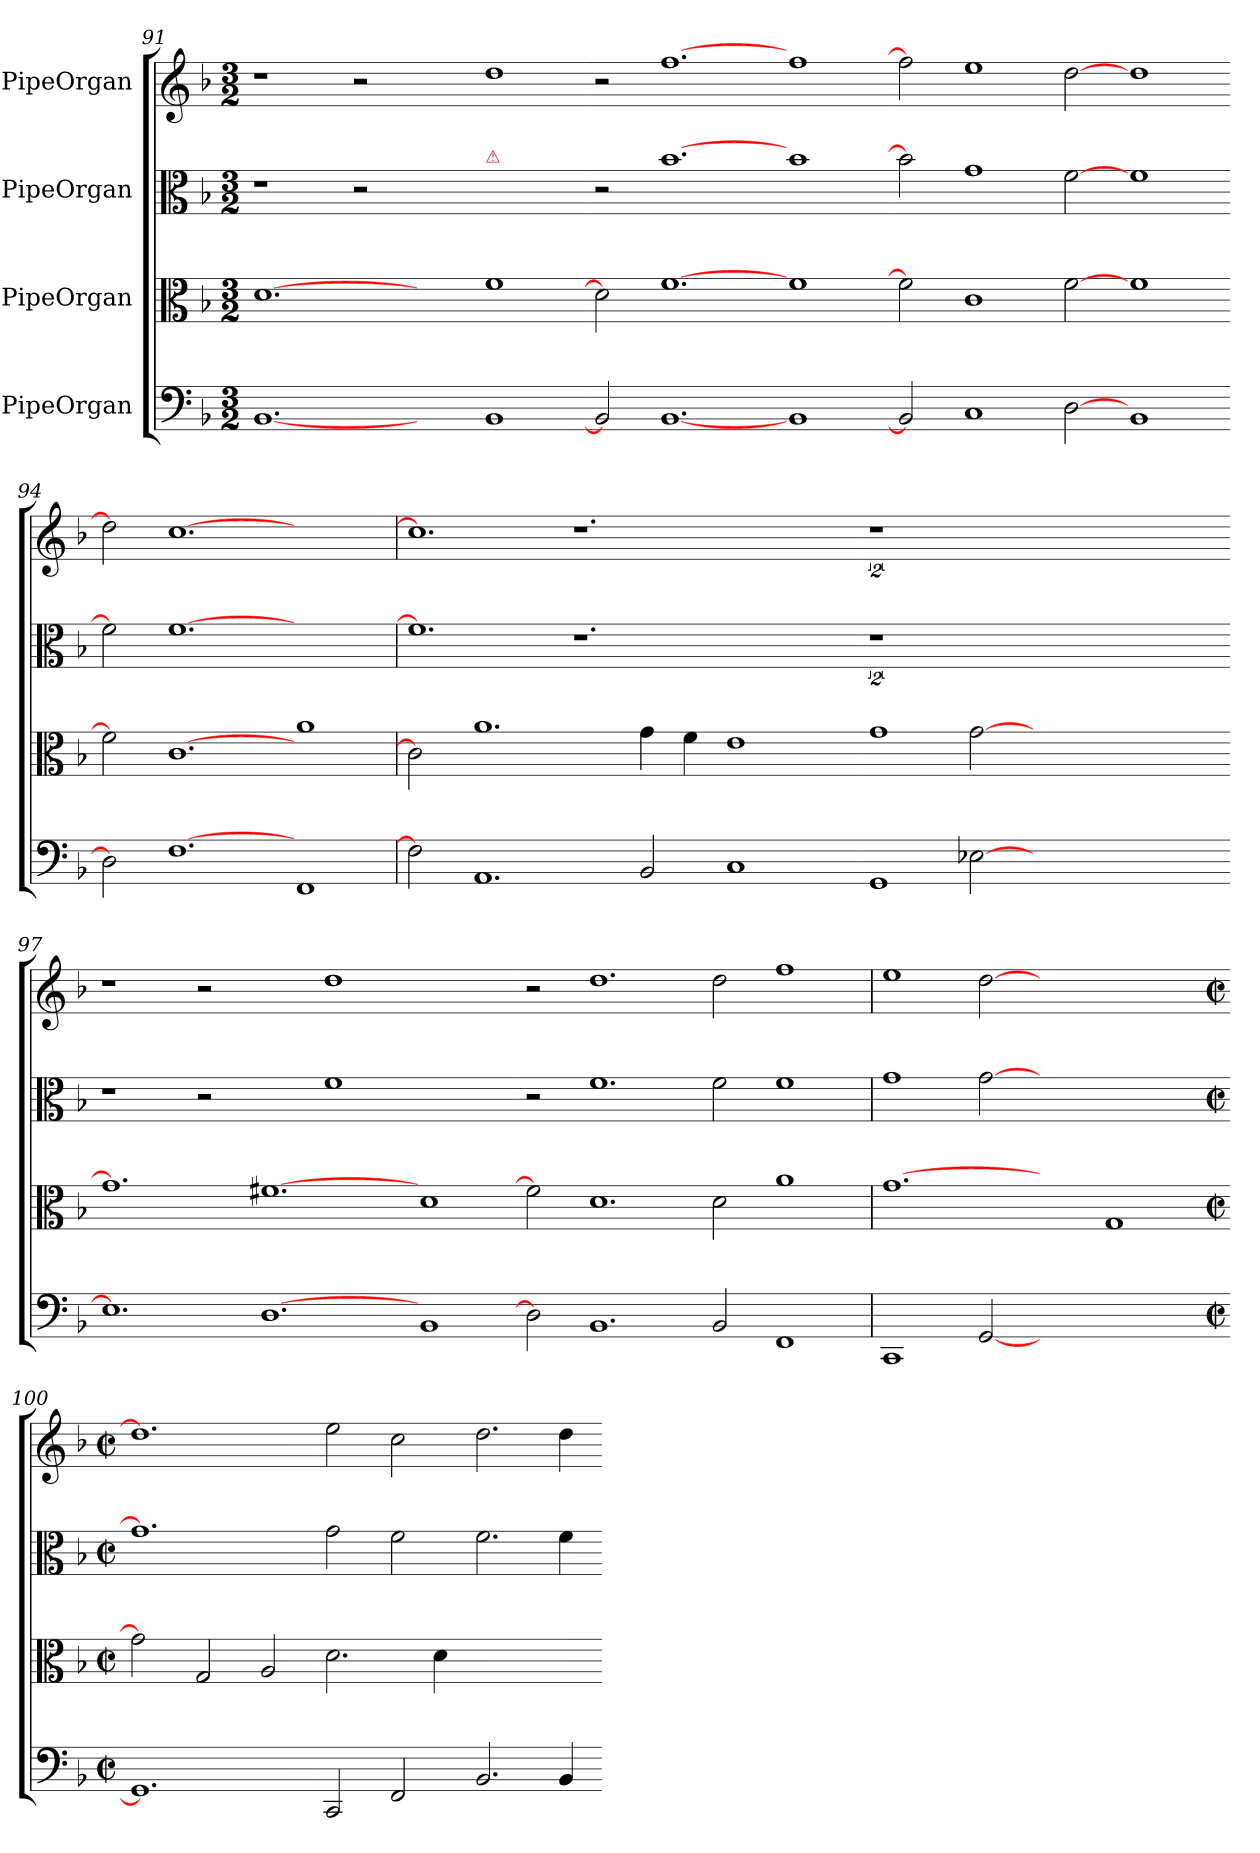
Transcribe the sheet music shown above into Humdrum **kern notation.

**kern	**kern	**kern	**kern
*part4	*part3	*part2	*part1
*staff4	*staff3	*staff2	*staff1
*I"PipeOrgan	*I"PipeOrgan	*I"PipeOrgan	*I"PipeOrgan
*clefF4	*clefC3	*clefC3	*clefG2
*k[b-]	*k[b-]	*k[b-]	*k[b-]
*F:	*F:	*F:	*F:
*M3/2	*M3/2	*M3/2	*M3/2
=91	=91	=91	=91
[1.BB-	[1.d	1r	1r
.	.	2r	2r
2ryy	2ryy	2ryy	2ryy
!	!	!LO:TX:a:color=crimson:t=⚠	!
1BB-	1f	1ryy	1dd
=92-	=92-	=92-	=92-
2BB-]	2d]	2r	2r
[1.BB-	[1.f	[1.b-	[1.ff
1BB-	1f	1b-	1ff
=93-	=93-	=93-	=93-
2BB-]	2f]	2b-]	2ff]
1C	1c	1g	1ee
[2D	[2f	[2f	[2dd
1BB-	1f	1f	1dd
=94-	=94-	=94-	=94-
2D]	2f]	2f]	2dd]
[1.F	[1.c	[1.f	[1.cc
1FF	1a	1ryy	1ryy
=95	=95	=95	=95
2F]	2c]	1.f]	1.cc]
1.AA	1.a	.	.
.	.	1.r	1.r
2BB-/	4g\	.	.
.	4f\	.	.
1C	1e	.	.
.	.	2ryy	2ryy
=96-	=96-	=96-	=96-
1GG	1g	2%9r	2%9r
[2E-X	[2g	.	.
0.ryy	0.ryy	.	.
=97-	=97-	=97-	=97-
1.E-]	1.g]	1r	1r
.	.	2r	2r
[1.D	[1.f#X	2ryy	2ryy
.	.	1f	1dd
1BB-	1d	1ryy	1ryy
=98-	=98-	=98-	=98-
2D]	2f#]	2r	2r
1.BB-	1.d	1.f	1.dd
2BB-/	2d\	2f\	2dd\
1FF	1a	1f	1ff
=99	=99	=99	=99
1CC	[1.g	1g	1ee
[2GG	.	[2g	[2dd
1.ryy	2ryy	1.ryy	1.ryy
.	1G	.	.
=100-	=100-	=100-	=100-
*M2/1	*M2/1	*M2/1	*M2/1
*met(c|)	*met(c|)	*met(c|)	*met(c|)
1.GG]	2g]	1.g]	1.dd]
.	2G/	.	.
.	2A/	.	.
2CC/	2.d\	2g\	2ee\
2FF/	.	2f\	2cc\
.	4d\	.	.
2.BB-/	1ryy	2.f\	2.dd\
4BB-/	.	4f\	4dd\
=-	=-	=-	=-
*-	*-	*-	*-
